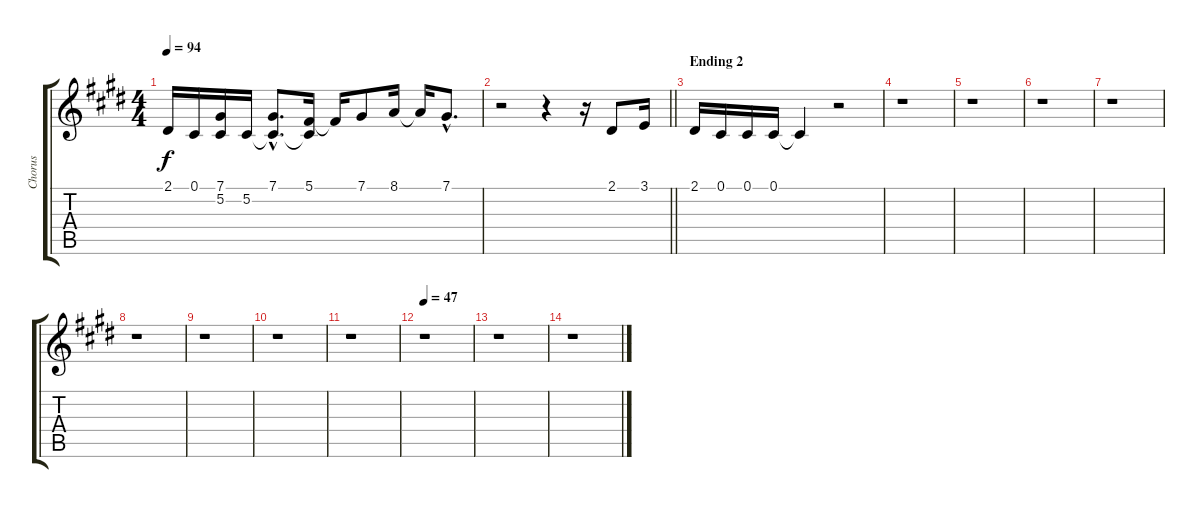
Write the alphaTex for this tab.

\track ("Chorus" "Chorus") {instrument sopranosax}
\staff {score tabs}
\tuning (Db4 Ab3 E3 B2 Gb2 Db2) {hide}
\ts (4 4)
\tempo 94
\clef g2
\ks c#minor
2.1.16{dy f} 0.1.16 (7.1 5.2).16 5.2.16 (7.1{hac} 5.2{hac t}).8{d} (5.1 5.2{t}).16 5.1{t}.16 7.1.8 8.1.16 8.1{t}.16 7.1{hac}.8{d} |
\barLineRight lightlight
r.2 r.4 r.16 2.1.8 3.1.16 |
\section ("" "Ending 2")
2.1.16 0.1.16 0.1.16 0.1.16 0.1{t}.4 r.2 |
r.1 |
r.1 |
r.1 |
r.1 |
r.1 |
r.1 |
r.1 |
r.1 |
\tempo 47
r.1 |
r.1 |
r.1
